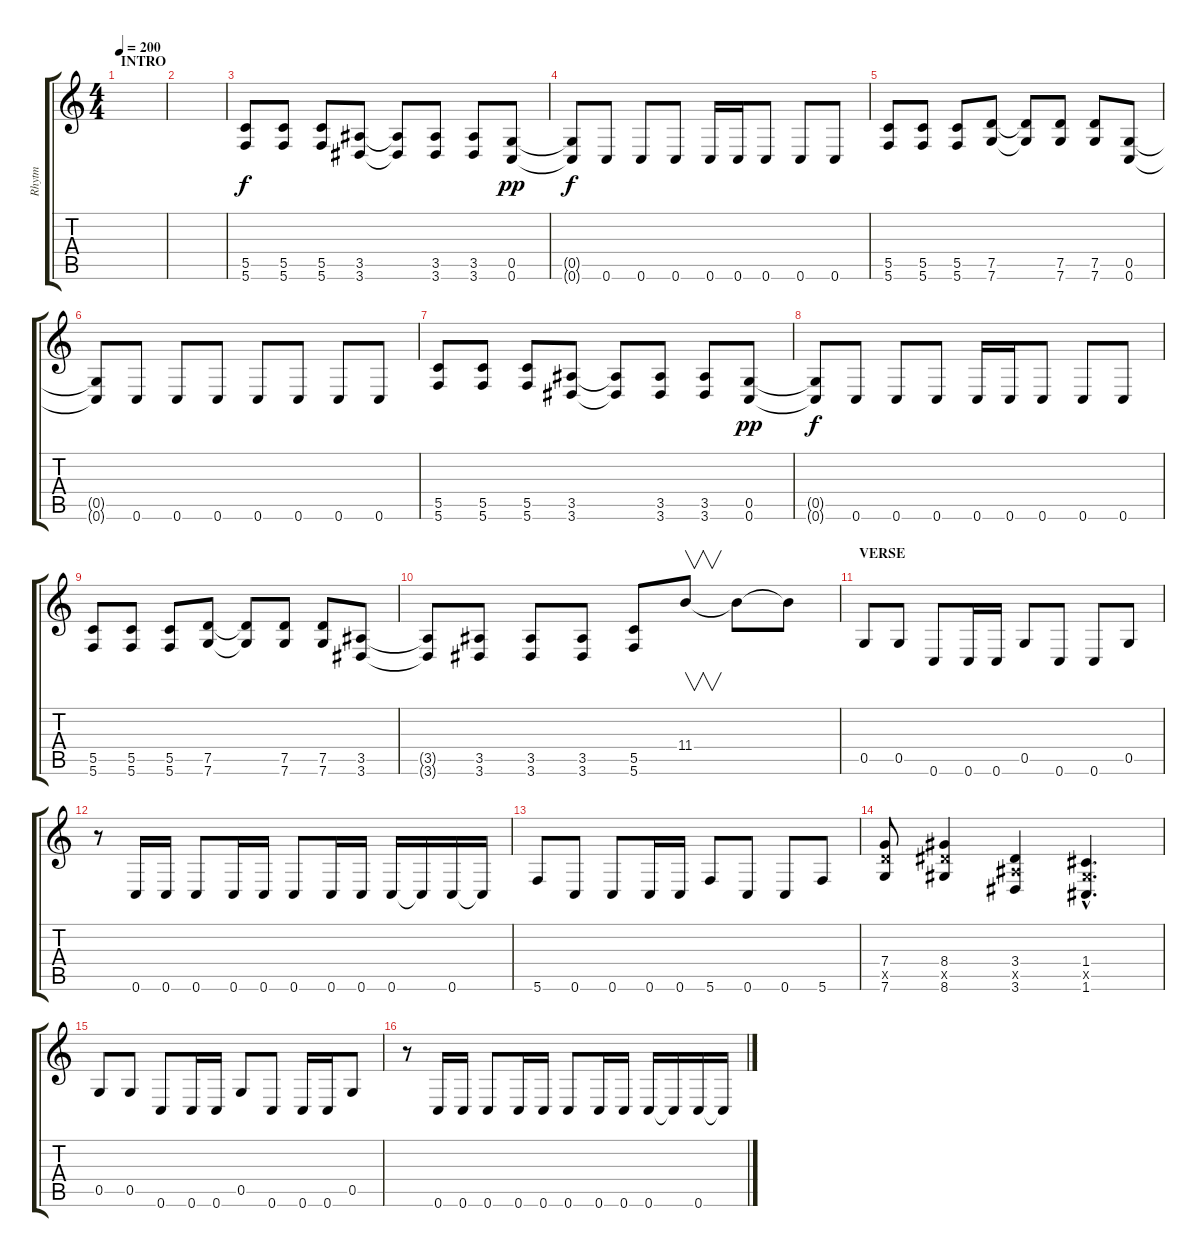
\track ("Rhytm" "Rhytm") {instrument overdrivenguitar}
\staff {score tabs}
\tuning (D4 A3 F3 C3 G2 C2) {hide}
\ts (4 4)
\section ("" "INTRO")
\tempo 200
\clef g2
\ks c
|
|
(5.5 5.6).8 (5.5 5.6).8 (5.5 5.6).8 (3.5 3.6).8 (3.5{t} 3.6{t}).8 (3.5 3.6).8 (3.5 3.6).8 (0.5 0.6).8{dy pp} |
(0.5{t} 0.6{t}).8{dy f} 0.6.8 0.6.8 0.6.8 0.6.16 0.6.16 0.6.8 0.6.8 0.6.8 |
(5.5 5.6).8 (5.5 5.6).8 (5.5 5.6).8 (7.5 7.6).8 (7.5{t} 7.6{t}).8 (7.5 7.6).8 (7.5 7.6).8 (0.5 0.6).8 |
(0.5{t} 0.6{t}).8 0.6.8 0.6.8 0.6.8 0.6.8 0.6.8 0.6.8 0.6.8 |
(5.5 5.6).8 (5.5 5.6).8 (5.5 5.6).8 (3.5 3.6).8 (3.5{t} 3.6{t}).8 (3.5 3.6).8 (3.5 3.6).8 (0.5 0.6).8{dy pp} |
(0.5{t} 0.6{t}).8{dy f} 0.6.8 0.6.8 0.6.8 0.6.16 0.6.16 0.6.8 0.6.8 0.6.8 |
(5.5 5.6).8 (5.5 5.6).8 (5.5 5.6).8 (7.5 7.6).8 (7.5{t} 7.6{t}).8 (7.5 7.6).8 (7.5 7.6).8 (3.5 3.6).8 |
(3.5{t} 3.6{t}).8 (3.5 3.6).8 (3.5 3.6).8 (3.5 3.6).8 (5.5 5.6).8 11.4.8{v instrument guitarharmonics} 11.4{t}.8 11.4{t}.8 |
\section ("" "VERSE")
0.5.8{volume 16 instrument distortionguitar} 0.5.8 0.6.8 0.6.16 0.6.16 0.5.8 0.6.8 0.6.8 0.5.8 |
r.8 0.6.16 0.6.16 0.6.8 0.6.16 0.6.16 0.6.8 0.6.16 0.6.16 0.6.16 0.6{t}.16 0.6.16 0.6{t}.16 |
5.6.8 0.6.8 0.6.8 0.6.16 0.6.16 5.6.8 0.6.8 0.6.8 5.6.8 |
(7.4 7.5{x} 7.6).8 (8.4 8.5{x} 8.6).4 (3.4 3.5{x} 3.6).4 (1.4{hac} 1.5{hac x} 1.6{hac}).4{d} |
0.5.8{volume 16 instrument distortionguitar} 0.5.8 0.6.8 0.6.16 0.6.16 0.5.8 0.6.8 0.6.16 0.6.16 0.5.8 |
r.8 0.6.16 0.6.16 0.6.8 0.6.16 0.6.16 0.6.8 0.6.16 0.6.16 0.6.16 0.6{t}.16 0.6.16 0.6{t}.16
